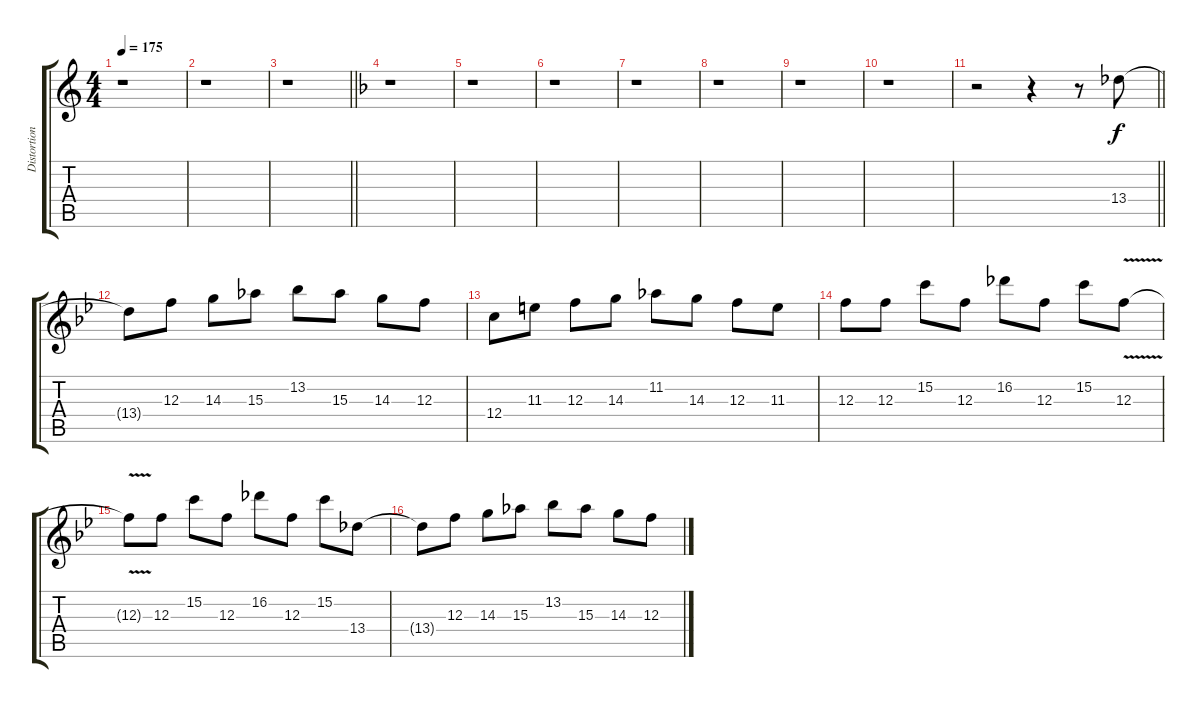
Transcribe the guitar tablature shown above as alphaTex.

\track ("Distortion Guitar" "Distortion") {instrument distortionguitar}
\staff {score tabs}
\tuning (D4 A3 F3 C3 G2 D2) {hide}
\ts (4 4)
\tempo 175
\clef g2
\ks c
r.1{dy f} |
r.1 |
\barLineRight lightlight
r.1 |
\ks f
r.1 |
r.1 |
r.1 |
r.1 |
r.1 |
r.1 |
r.1 |
\barLineRight lightlight
r.2 r.4 r.8 13.4.8 |
\ks bb
13.4{t}.8 12.3.8 14.3.8 15.3.8 13.2.8 15.3.8 14.3.8 12.3.8 |
12.4.8 11.3.8 12.3.8 14.3.8 11.2.8 14.3.8 12.3.8 11.3.8 |
12.3.8 12.3.8 15.2.8 12.3.8 16.2.8 12.3.8 15.2.8 12.3{v}.8 |
12.3{v t}.8 12.3.8 15.2.8 12.3.8 16.2.8 12.3.8 15.2.8 13.4.8 |
13.4{t}.8 12.3.8 14.3.8 15.3.8 13.2.8 15.3.8 14.3.8 12.3.8
